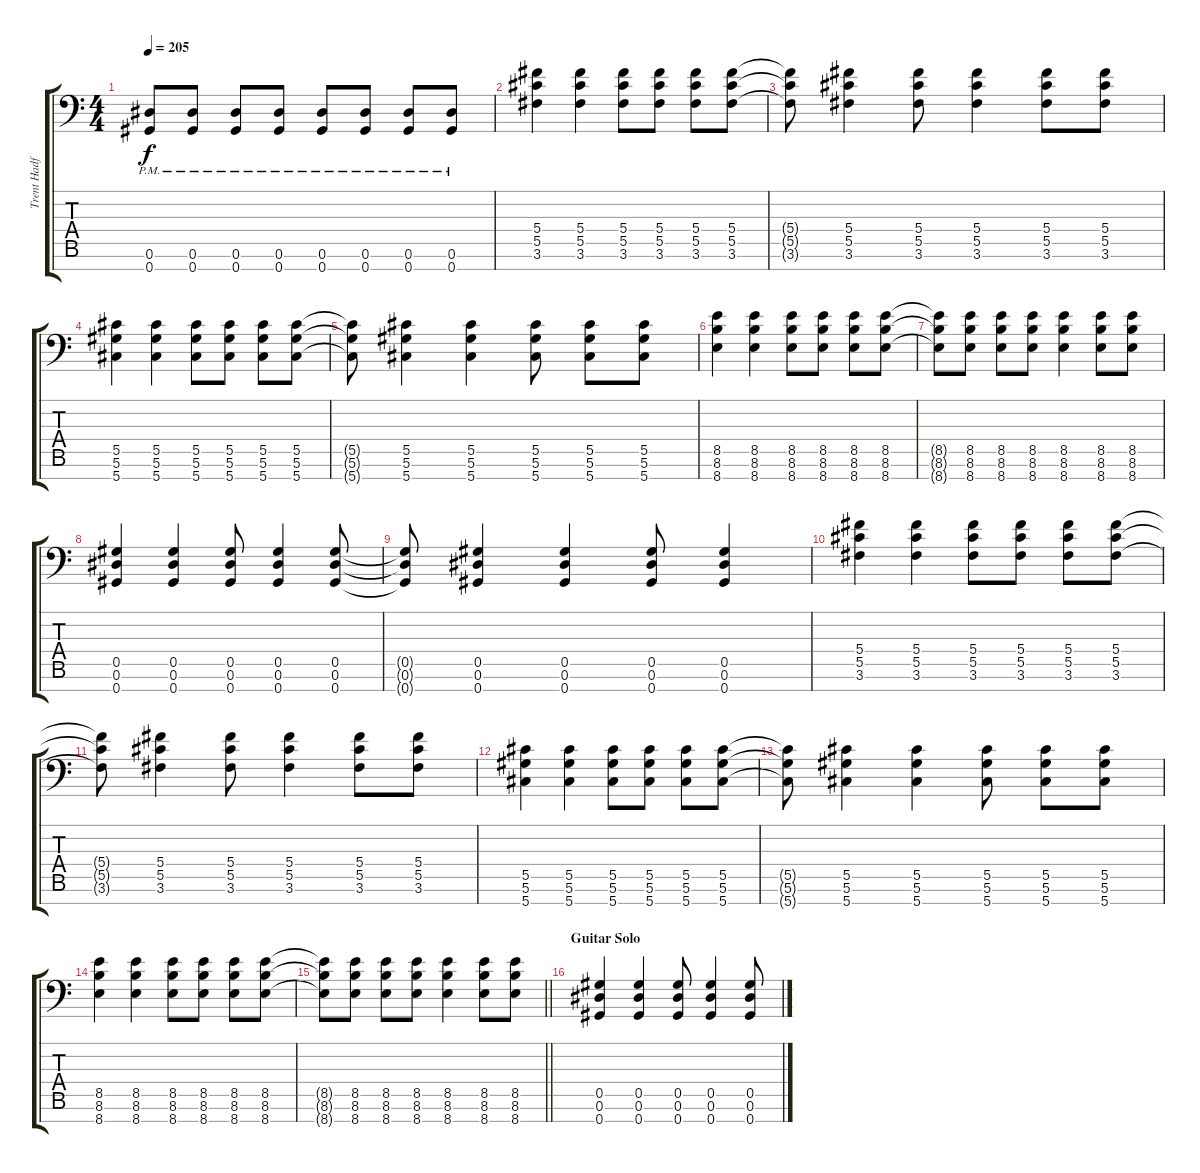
\track ("Trent Hadfal" "Trent Hadf") {instrument overdrivenguitar}
\staff {score tabs}
\tuning (Eb4 Bb3 Gb3 Db3 Ab2 Eb2 Ab1) {hide}
\ts (4 4)
\tempo 205
\clef f4
\ks c
(0.6{pm} 0.7{pm}).8{dy f} (0.6{pm} 0.7{pm}).8 (0.6{pm} 0.7{pm}).8 (0.6{pm} 0.7{pm}).8 (0.6{pm} 0.7{pm}).8 (0.6{pm} 0.7{pm}).8 (0.6{pm} 0.7{pm}).8 (0.6{pm} 0.7{pm}).8 |
(5.4 5.5 3.6).4 (5.4 5.5 3.6).4 (5.4 5.5 3.6).8 (5.4 5.5 3.6).8 (5.4 5.5 3.6).8 (5.4 5.5 3.6).8 |
(5.4{t} 5.5{t} 3.6{t}).8 (5.4 5.5 3.6).4 (5.4 5.5 3.6).8 (5.4 5.5 3.6).4 (5.4 5.5 3.6).8 (5.4 5.5 3.6).8 |
(5.5 5.6 5.7).4 (5.5 5.6 5.7).4 (5.5 5.6 5.7).8 (5.5 5.6 5.7).8 (5.5 5.6 5.7).8 (5.5 5.6 5.7).8 |
(5.5{t} 5.6{t} 5.7{t}).8 (5.5 5.6 5.7).4 (5.5 5.6 5.7).4 (5.5 5.6 5.7).8 (5.5 5.6 5.7).8 (5.5 5.6 5.7).8 |
(8.5 8.6 8.7).4 (8.5 8.6 8.7).4 (8.5 8.6 8.7).8 (8.5 8.6 8.7).8 (8.5 8.6 8.7).8 (8.5 8.6 8.7).8 |
(8.5{t} 8.6{t} 8.7{t}).8 (8.5 8.6 8.7).8 (8.5 8.6 8.7).8 (8.5 8.6 8.7).8 (8.5 8.6 8.7).4 (8.5 8.6 8.7).8 (8.5 8.6 8.7).8 |
(0.5 0.6 0.7).4 (0.5 0.6 0.7).4 (0.5 0.6 0.7).8 (0.5 0.6 0.7).4 (0.5 0.6 0.7).8 |
(0.5{t} 0.6{t} 0.7{t}).8 (0.5 0.6 0.7).4 (0.5 0.6 0.7).4 (0.5 0.6 0.7).8 (0.5 0.6 0.7).4 |
(5.4 5.5 3.6).4 (5.4 5.5 3.6).4 (5.4 5.5 3.6).8 (5.4 5.5 3.6).8 (5.4 5.5 3.6).8 (5.4 5.5 3.6).8 |
(5.4{t} 5.5{t} 3.6{t}).8 (5.4 5.5 3.6).4 (5.4 5.5 3.6).8 (5.4 5.5 3.6).4 (5.4 5.5 3.6).8 (5.4 5.5 3.6).8 |
(5.5 5.6 5.7).4 (5.5 5.6 5.7).4 (5.5 5.6 5.7).8 (5.5 5.6 5.7).8 (5.5 5.6 5.7).8 (5.5 5.6 5.7).8 |
(5.5{t} 5.6{t} 5.7{t}).8 (5.5 5.6 5.7).4 (5.5 5.6 5.7).4 (5.5 5.6 5.7).8 (5.5 5.6 5.7).8 (5.5 5.6 5.7).8 |
(8.5 8.6 8.7).4 (8.5 8.6 8.7).4 (8.5 8.6 8.7).8 (8.5 8.6 8.7).8 (8.5 8.6 8.7).8 (8.5 8.6 8.7).8 |
\barLineRight lightlight
(8.5{t} 8.6{t} 8.7{t}).8 (8.5 8.6 8.7).8 (8.5 8.6 8.7).8 (8.5 8.6 8.7).8 (8.5 8.6 8.7).4 (8.5 8.6 8.7).8 (8.5 8.6 8.7).8 |
\section ("" "Guitar Solo")
(0.5 0.6 0.7).4{volume 10} (0.5 0.6 0.7).4 (0.5 0.6 0.7).8 (0.5 0.6 0.7).4 (0.5 0.6 0.7).8
